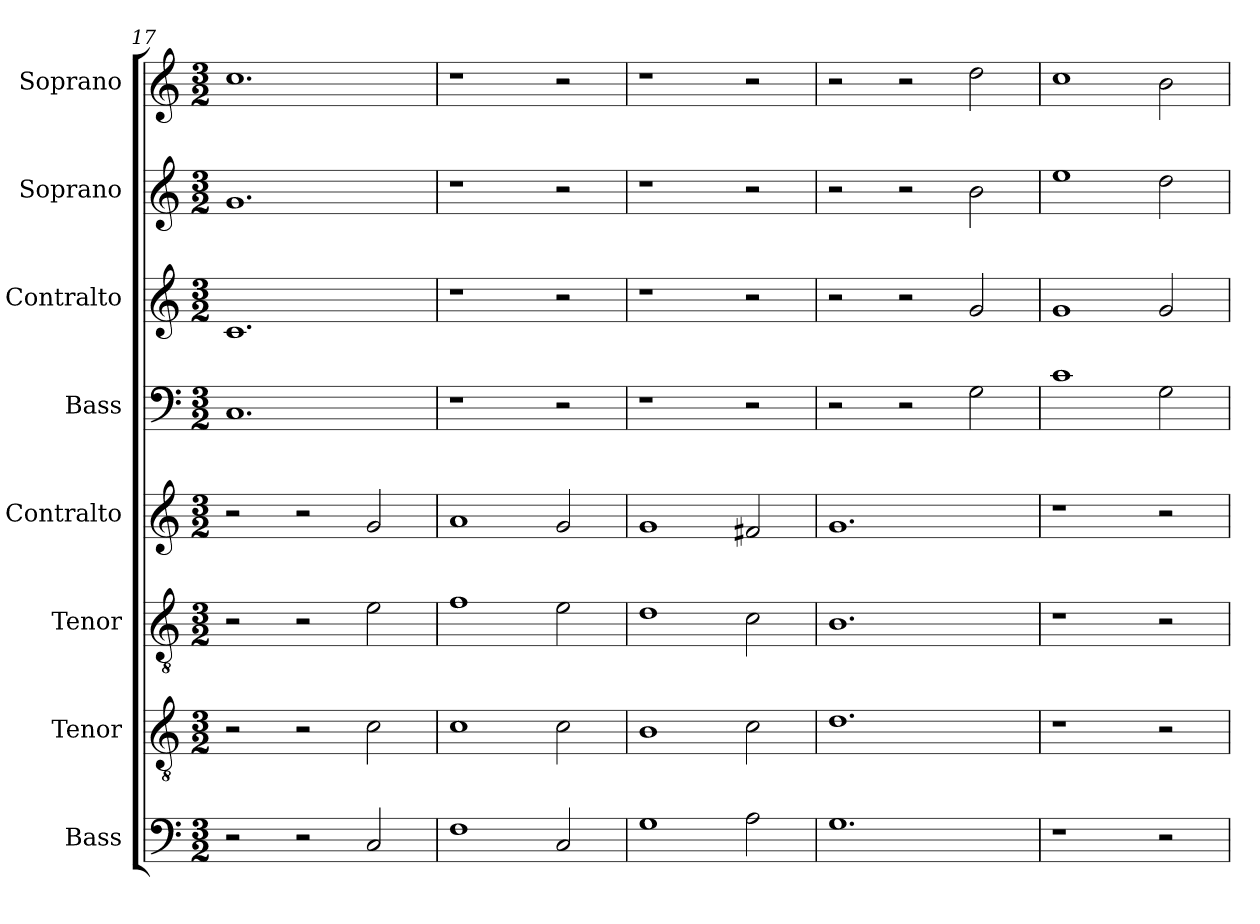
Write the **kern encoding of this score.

**kern	**kern	**kern	**kern	**kern	**kern	**kern	**kern
*part8	*part7	*part6	*part5	*part4	*part3	*part2	*part1
*staff8	*staff7	*staff6	*staff5	*staff4	*staff3	*staff2	*staff1
*I"Bass	*I"Tenor	*I"Tenor	*I"Contralto	*I"Bass	*I"Contralto	*I"Soprano	*I"Soprano
*I'B	*I'T	*I'T	*I'A	*I'B	*I'A	*I'S	*I'S
*clefF4	*clefGv2	*clefGv2	*clefG2	*clefF4	*clefG2	*clefG2	*clefG2
*k[]	*k[]	*k[]	*k[]	*k[]	*k[]	*k[]	*k[]
*G:mix	*G:mix	*G:mix	*G:mix	*G:mix	*G:mix	*G:mix	*G:mix
*M3/2	*M3/2	*M3/2	*M3/2	*M3/2	*M3/2	*M3/2	*M3/2
=17	=17	=17	=17	=17	=17	=17	=17
2r	2r	2r	2r	1.C	1.c	1.g	1.cc
2r	2r	2r	2r	.	.	.	.
2C	2c	2e	2g	.	.	.	.
=18	=18	=18	=18	=18	=18	=18	=18
1F	1c	1f	1a	1r	1r	1r	1r
2C	2c	2e	2g	2r	2r	2r	2r
=19	=19	=19	=19	=19	=19	=19	=19
1G	1B	1d	1g	1r	1r	1r	1r
2A	2c	2c	2f#X	2r	2r	2r	2r
=20	=20	=20	=20	=20	=20	=20	=20
1.G	1.d	1.B	1.g	2r	2r	2r	2r
.	.	.	.	2r	2r	2r	2r
.	.	.	.	2G	2g	2b	2dd
=21	=21	=21	=21	=21	=21	=21	=21
1r	1r	1r	1r	1c	1g	1ee	1cc
2r	2r	2r	2r	2G	2g	2dd	2b
=	=	=	=	=	=	=	=
*-	*-	*-	*-	*-	*-	*-	*-
